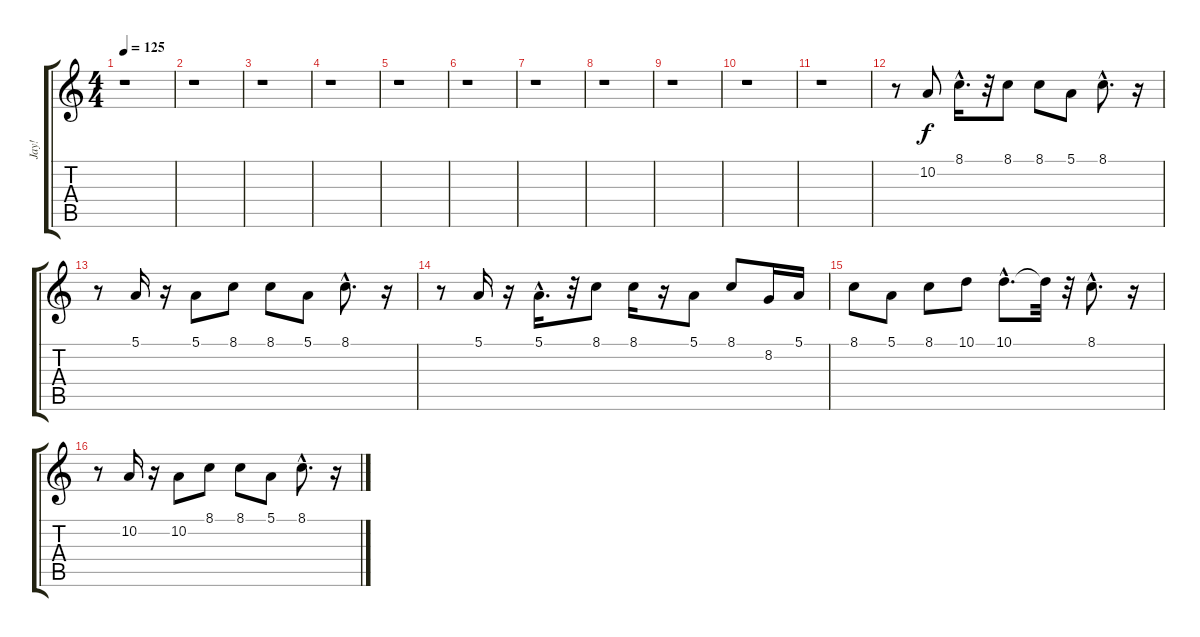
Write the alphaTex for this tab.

\track ("Jay!" "Jay!") {instrument altosax}
\staff {score tabs}
\tuning (E4 B3 G3 D3 A2 E2) {hide}
\ts (4 4)
\tempo 125
\clef g2
\ks c
r.1{dy f instrument altosax} |
r.1 |
r.1 |
r.1 |
r.1 |
r.1 |
r.1 |
r.1 |
r.1 |
r.1 |
r.1 |
r.8 10.2.8{volume 11} 8.1{hac}.16{d volume 12} r.32 8.1.8 8.1.8 5.1.8 8.1{hac}.8{d} r.16 |
r.8 5.1.16{volume 11} r.16 5.1.8{volume 12} 8.1.8{volume 12} 8.1.8 5.1.8 8.1{hac}.8{d} r.16 |
r.8 5.1.16{volume 12} r.16 5.1{hac}.16{d volume 13} r.32 8.1.8 8.1.16 r.16 5.1.8 8.1.8 8.2.16 5.1.16 |
8.1.8{volume 11} 5.1.8{volume 12} 8.1.8{volume 12} 10.1.8{volume 12} 10.1{hac}.8{d volume 11} 10.1{t}.32 r.32 8.1{hac}.8{d volume 11} r.16 |
r.8 10.2.16{volume 11} r.16 10.2.8{volume 13} 8.1.8{volume 13} 8.1.8 5.1.8 8.1{hac}.8{d} r.16
